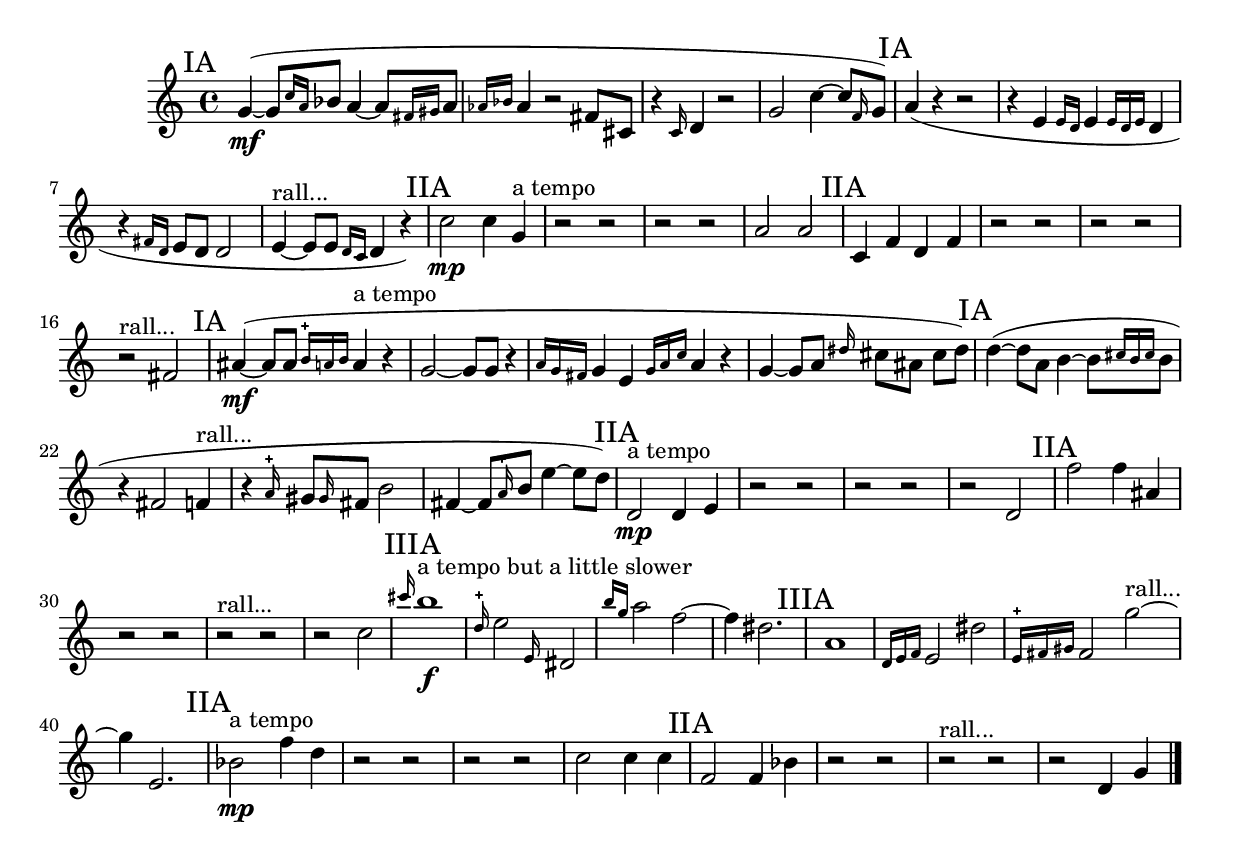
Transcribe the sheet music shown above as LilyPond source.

\new Voice {

|
\time 4/4
\mark "IA"
<g' >4~( \mf
<g' >8[
\grace {
<c'' >16[
<a' >16]
}
<bes' >8]
<a' >4~
<a' >8[
\grace {
<fis' >16[
<gis' >16]
}
<a' >8]
|
\grace {
<aes' >16[
<bes' >16]
}
<aes' >4
r2
<fis' >8[
<cis' >8]
|
r4
\grace {
<c' >16
}
<d' >4
r2
|
<g' >2
<c'' >4~
<c'' >8[
\grace {
<f' >16
}
<g' >8])
|
\mark "IA"
<a' >4(
r4
r2
|
r4
<e' >4
\grace {
<e' >16[
<d' >16]
}
<e' >4
\grace {
<e' >16[
<d' >16
<e' >16]
}
<d' >4
|
r4
\grace {
<fis' >16[
<d' >16]
}
<e' >8[
<d' >8]
<d' >2
|
<e' >4~ ^"rall..."
<e' >8[
<e' >8]
\grace {
<d' >16[
<c' >16]
}
<d' >4
r4)
|
\mark "IIA"
<c'' >2 \mp
<c'' >4
<g' >4 ^"a tempo"
|
r2
r2
|
r2
r2
|
<a' >2
<a' >2
|
\mark "IIA"
<c' >4
<f' >4
<d' >4
<f' >4
|
r2
r2
|
r2
r2
|
r2 ^"rall..."
<fis' >2
|
\mark "IA"
<ais' >4~( \mf
<ais' >8[
<ais' >8]
\grace {
<b' >16-+[
<a' >16
<b' >16]
}
<a' >4 ^"a tempo"
r4
|
<g' >2~
<g' >8[
<g' >8]
r4
|
\grace {
<a' >16[
<g' >16
<fis' >16]
}
<g' >4
<e' >4
\grace {
<g' >16[
<a' >16
<c'' >16]
}
<a' >4
r4
|
<g' >4~
<g' >8[
<a' >8]
\grace {
<dis'' >16
}
<cis'' >8[
<ais' >8]
<cis'' >8[
<dis'' >8])
|
\mark "IA"
<d'' >4~(
<d'' >8[
<a' >8]
<b' >4~
<b' >8[
\grace {
<cis'' >16[
<b' >16
<cis'' >16]
}
<b' >8]
|
r4
<fis' >2
<f' >4 ^"rall..."
|
r4
\grace {
<a' >16-+
}
<gis' >8[
\grace {
<gis' >16
}
<fis' >8]
<b' >2
|
<fis' >4~
<fis' >8[
\grace {
<a' >16-+
}
<b' >8]
<e'' >4~
<e'' >8[
<d'' >8])
|
\mark "IIA"
<d' >2 ^"a tempo" \mp
<d' >4
<e' >4
|
r2
r2
|
r2
r2
|
r2
<d' >2
|
\mark "IIA"
<f'' >2
<f'' >4
<ais' >4
|
r2
r2
|
r2 ^"rall..."
r2
|
r2
<c'' >2
|
\grace {
<cis''' >16
}
\mark "IIIA"
<b'' >1 ^"a tempo but a little slower" \f
|
\grace {
<d'' >16-+
}
<e'' >2
\grace {
<e' >16
}
<dis' >2
|
\grace {
<b'' >16[
<g'' >16]
}
<a'' >2
<f'' >2~
|
<f'' >4
<dis'' >2.
|
\mark "IIIA"
<a' >1
|
\grace {
<d' >16[
<e' >16
<f' >16]
}
<e' >2
<dis'' >2
|
\grace {
<e' >16-+[
<fis' >16
<gis' >16]
}
<fis' >2
<g'' >2~ ^"rall..."
|
<g'' >4
<e' >2.
|
\mark "IIA"
<bes' >2 ^"a tempo" \mp
<f'' >4
<d'' >4
|
r2
r2
|
r2
r2
|
<c'' >2
<c'' >4
<c'' >4
|
\mark "IIA"
<f' >2
<f' >4
<bes' >4
|
r2
r2
|
r2 ^"rall..."
r2
|
r2
<d' >4
<g' >4

\bar "|."
}